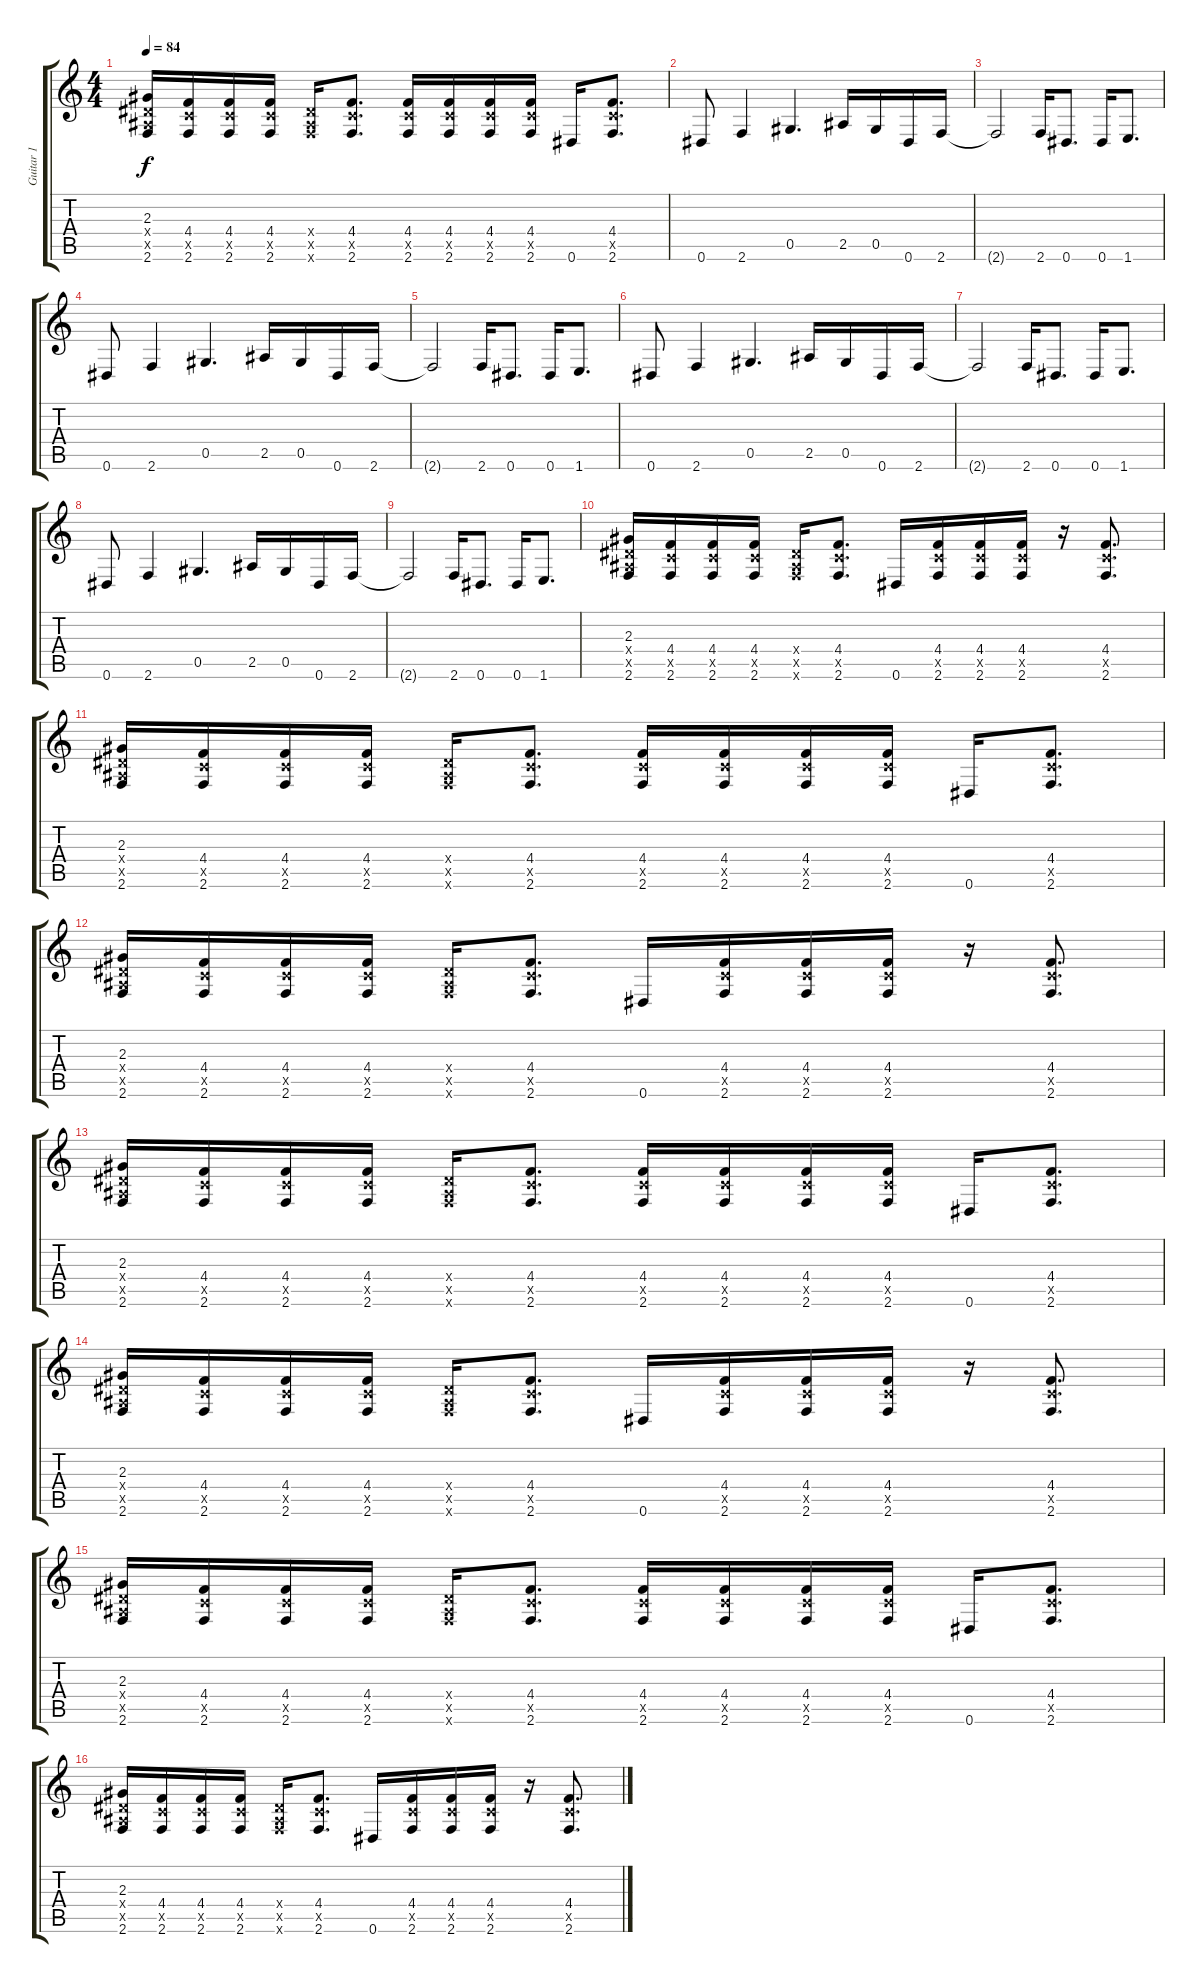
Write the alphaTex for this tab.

\track ("Guitar 1" "Guitar 1") {instrument distortionguitar}
\staff {score tabs}
\tuning (Eb4 Bb3 Gb3 Db3 Ab2 Eb2) {hide}
\ts (4 4)
\tempo 84
\clef g2
\ks c
(2.3 2.4{x} 2.5{x} 2.6).16{dy f} (4.4 4.5{x} 2.6).16 (4.4 4.5{x} 2.6).16 (4.4 4.5{x} 2.6).16 (2.4{x} 2.5{x} 2.6{x}).16 (4.4 4.5{x} 2.6).8{d} (4.4 4.5{x} 2.6).16 (4.4 4.5{x} 2.6).16 (4.4 4.5{x} 2.6).16 (4.4 4.5{x} 2.6).16 0.6.16 (4.4 4.5{x} 2.6).8{d} |
0.6.8 2.6.4 0.5.4{d} 2.5.16 0.5.16 0.6.16 2.6.16 |
2.6{t}.2 2.6.16 0.6.8{d} 0.6.16 1.6.8{d} |
0.6.8 2.6.4 0.5.4{d} 2.5.16 0.5.16 0.6.16 2.6.16 |
2.6{t}.2 2.6.16 0.6.8{d} 0.6.16 1.6.8{d} |
0.6.8 2.6.4 0.5.4{d} 2.5.16 0.5.16 0.6.16 2.6.16 |
2.6{t}.2 2.6.16 0.6.8{d} 0.6.16 1.6.8{d} |
0.6.8 2.6.4 0.5.4{d} 2.5.16 0.5.16 0.6.16 2.6.16 |
2.6{t}.2 2.6.16 0.6.8{d} 0.6.16 1.6.8{d} |
(2.3 2.4{x} 2.5{x} 2.6).16 (4.4 4.5{x} 2.6).16 (4.4 4.5{x} 2.6).16 (4.4 4.5{x} 2.6).16 (2.4{x} 2.5{x} 2.6{x}).16 (4.4 4.5{x} 2.6).8{d} 0.6.16 (4.4 4.5{x} 2.6).16 (4.4 4.5{x} 2.6).16 (4.4 4.5{x} 2.6).16 r.16 (4.4 4.5{x} 2.6).8{d} |
(2.3 2.4{x} 2.5{x} 2.6).16 (4.4 4.5{x} 2.6).16 (4.4 4.5{x} 2.6).16 (4.4 4.5{x} 2.6).16 (2.4{x} 2.5{x} 2.6{x}).16 (4.4 4.5{x} 2.6).8{d} (4.4 4.5{x} 2.6).16 (4.4 4.5{x} 2.6).16 (4.4 4.5{x} 2.6).16 (4.4 4.5{x} 2.6).16 0.6.16 (4.4 4.5{x} 2.6).8{d} |
(2.3 2.4{x} 2.5{x} 2.6).16 (4.4 4.5{x} 2.6).16 (4.4 4.5{x} 2.6).16 (4.4 4.5{x} 2.6).16 (2.4{x} 2.5{x} 2.6{x}).16 (4.4 4.5{x} 2.6).8{d} 0.6.16 (4.4 4.5{x} 2.6).16 (4.4 4.5{x} 2.6).16 (4.4 4.5{x} 2.6).16 r.16 (4.4 4.5{x} 2.6).8{d} |
(2.3 2.4{x} 2.5{x} 2.6).16 (4.4 4.5{x} 2.6).16 (4.4 4.5{x} 2.6).16 (4.4 4.5{x} 2.6).16 (2.4{x} 2.5{x} 2.6{x}).16 (4.4 4.5{x} 2.6).8{d} (4.4 4.5{x} 2.6).16 (4.4 4.5{x} 2.6).16 (4.4 4.5{x} 2.6).16 (4.4 4.5{x} 2.6).16 0.6.16 (4.4 4.5{x} 2.6).8{d} |
(2.3 2.4{x} 2.5{x} 2.6).16 (4.4 4.5{x} 2.6).16 (4.4 4.5{x} 2.6).16 (4.4 4.5{x} 2.6).16 (2.4{x} 2.5{x} 2.6{x}).16 (4.4 4.5{x} 2.6).8{d} 0.6.16 (4.4 4.5{x} 2.6).16 (4.4 4.5{x} 2.6).16 (4.4 4.5{x} 2.6).16 r.16 (4.4 4.5{x} 2.6).8{d} |
(2.3 2.4{x} 2.5{x} 2.6).16 (4.4 4.5{x} 2.6).16 (4.4 4.5{x} 2.6).16 (4.4 4.5{x} 2.6).16 (2.4{x} 2.5{x} 2.6{x}).16 (4.4 4.5{x} 2.6).8{d} (4.4 4.5{x} 2.6).16 (4.4 4.5{x} 2.6).16 (4.4 4.5{x} 2.6).16 (4.4 4.5{x} 2.6).16 0.6.16 (4.4 4.5{x} 2.6).8{d} |
(2.3 2.4{x} 2.5{x} 2.6).16 (4.4 4.5{x} 2.6).16 (4.4 4.5{x} 2.6).16 (4.4 4.5{x} 2.6).16 (2.4{x} 2.5{x} 2.6{x}).16 (4.4 4.5{x} 2.6).8{d} 0.6.16 (4.4 4.5{x} 2.6).16 (4.4 4.5{x} 2.6).16 (4.4 4.5{x} 2.6).16 r.16 (4.4 4.5{x} 2.6).8{d}
